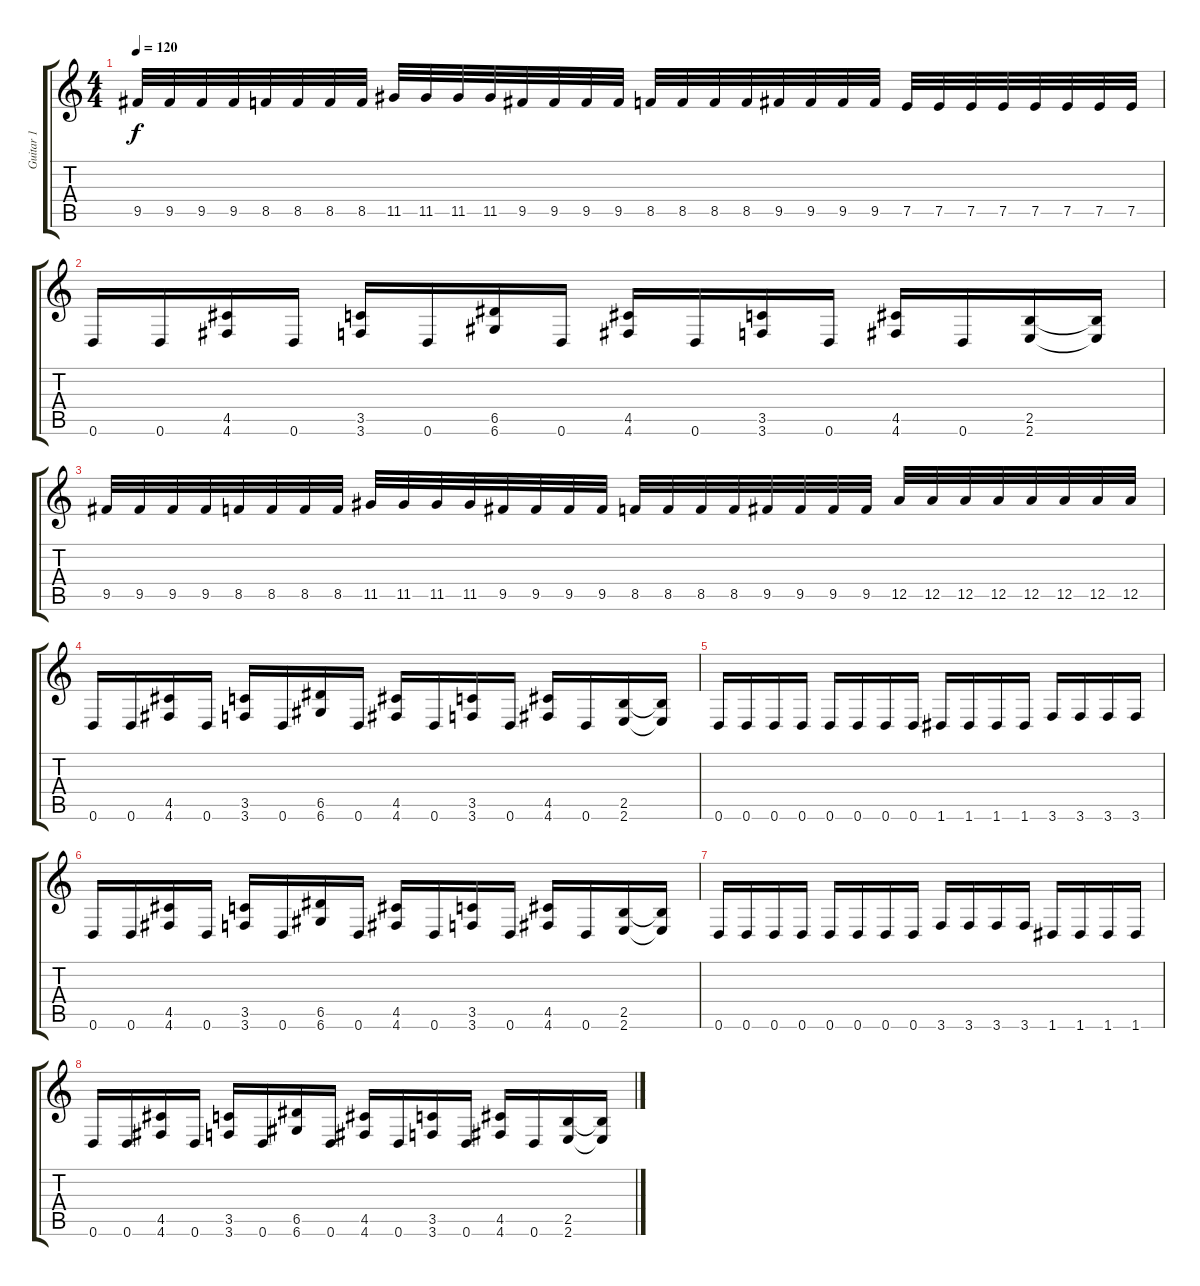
\track ("Guitar 1" "Guitar 1") {instrument distortionguitar}
\staff {score tabs}
\tuning (E4 B3 G3 D3 A2 D2) {hide}
\ts (4 4)
\tempo 120
\clef g2
\ks c
9.5.32{dy f} 9.5.32 9.5.32 9.5.32 8.5.32 8.5.32 8.5.32 8.5.32 11.5.32 11.5.32 11.5.32 11.5.32 9.5.32 9.5.32 9.5.32 9.5.32 8.5.32 8.5.32 8.5.32 8.5.32 9.5.32 9.5.32 9.5.32 9.5.32 7.5.32 7.5.32 7.5.32 7.5.32 7.5.32 7.5.32 7.5.32 7.5.32 |
0.6.16 0.6.16 (4.5 4.6).16 0.6.16 (3.5 3.6).16 0.6.16 (6.5 6.6).16 0.6.16 (4.5 4.6).16 0.6.16 (3.5 3.6).16 0.6.16 (4.5 4.6).16 0.6.16 (2.5 2.6).16 (2.5{t} 2.6{t}).16 |
9.5.32 9.5.32 9.5.32 9.5.32 8.5.32 8.5.32 8.5.32 8.5.32 11.5.32 11.5.32 11.5.32 11.5.32 9.5.32 9.5.32 9.5.32 9.5.32 8.5.32 8.5.32 8.5.32 8.5.32 9.5.32 9.5.32 9.5.32 9.5.32 12.5.32 12.5.32 12.5.32 12.5.32 12.5.32 12.5.32 12.5.32 12.5.32 |
0.6.16 0.6.16 (4.5 4.6).16 0.6.16 (3.5 3.6).16 0.6.16 (6.5 6.6).16 0.6.16 (4.5 4.6).16 0.6.16 (3.5 3.6).16 0.6.16 (4.5 4.6).16 0.6.16 (2.5 2.6).16 (2.5{t} 2.6{t}).16 |
0.6.16 0.6.16 0.6.16 0.6.16 0.6.16 0.6.16 0.6.16 0.6.16 1.6.16 1.6.16 1.6.16 1.6.16 3.6.16 3.6.16 3.6.16 3.6.16 |
0.6.16 0.6.16 (4.5 4.6).16 0.6.16 (3.5 3.6).16 0.6.16 (6.5 6.6).16 0.6.16 (4.5 4.6).16 0.6.16 (3.5 3.6).16 0.6.16 (4.5 4.6).16 0.6.16 (2.5 2.6).16 (2.5{t} 2.6{t}).16 |
0.6.16 0.6.16 0.6.16 0.6.16 0.6.16 0.6.16 0.6.16 0.6.16 3.6.16 3.6.16 3.6.16 3.6.16 1.6.16 1.6.16 1.6.16 1.6.16 |
0.6.16 0.6.16 (4.5 4.6).16 0.6.16 (3.5 3.6).16 0.6.16 (6.5 6.6).16 0.6.16 (4.5 4.6).16 0.6.16 (3.5 3.6).16 0.6.16 (4.5 4.6).16 0.6.16 (2.5 2.6).16 (2.5{t} 2.6{t}).16
